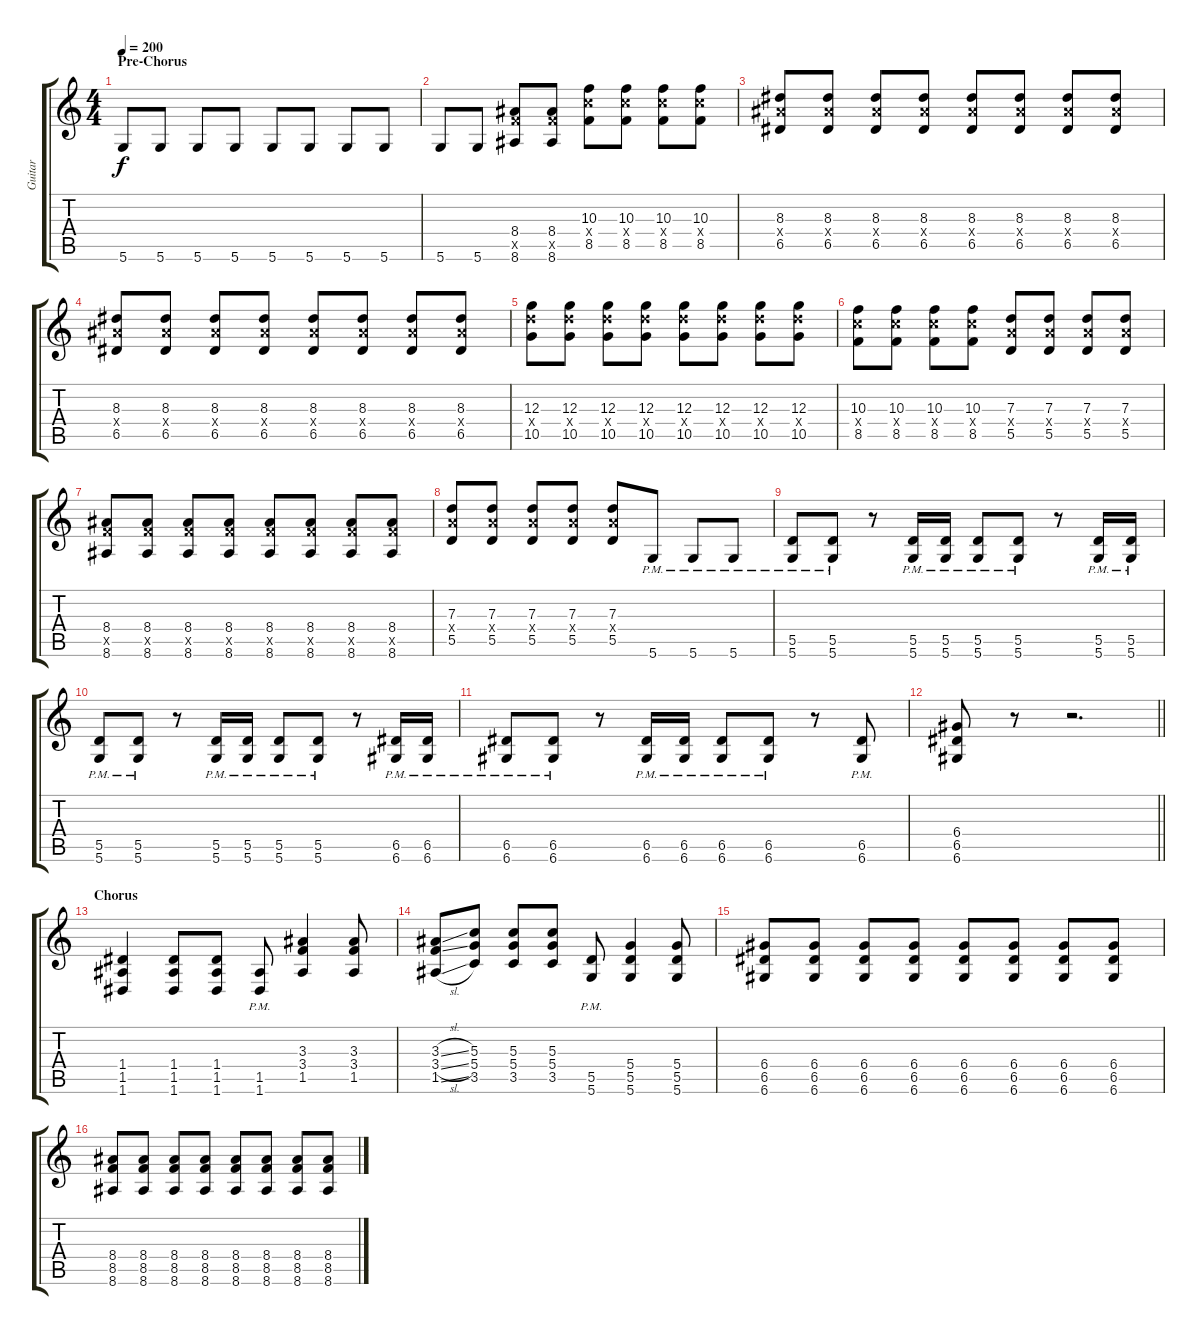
\track ("Guitar" "Guitar") {instrument distortionguitar}
\staff {score tabs}
\tuning (E4 B3 G3 D3 A2 D2) {hide}
\ts (4 4)
\section ("" "Pre-Chorus")
\tempo 200
\clef g2
\ks c
5.6.8{dy f} 5.6.8 5.6.8 5.6.8 5.6.8 5.6.8 5.6.8 5.6.8 |
5.6.8 5.6.8 (8.4 8.5{x} 8.6).8 (8.4 8.5{x} 8.6).8 (10.3 10.4{x} 8.5).8 (10.3 10.4{x} 8.5).8 (10.3 10.4{x} 8.5).8 (10.3 10.4{x} 8.5).8 |
(8.3 8.4{x} 6.5).8 (8.3 8.4{x} 6.5).8 (8.3 8.4{x} 6.5).8 (8.3 8.4{x} 6.5).8 (8.3 8.4{x} 6.5).8 (8.3 8.4{x} 6.5).8 (8.3 8.4{x} 6.5).8 (8.3 8.4{x} 6.5).8 |
(8.3 8.4{x} 6.5).8 (8.3 8.4{x} 6.5).8 (8.3 8.4{x} 6.5).8 (8.3 8.4{x} 6.5).8 (8.3 8.4{x} 6.5).8 (8.3 8.4{x} 6.5).8 (8.3 8.4{x} 6.5).8 (8.3 8.4{x} 6.5).8 |
(12.3 12.4{x} 10.5).8 (12.3 12.4{x} 10.5).8 (12.3 12.4{x} 10.5).8 (12.3 12.4{x} 10.5).8 (12.3 12.4{x} 10.5).8 (12.3 12.4{x} 10.5).8 (12.3 12.4{x} 10.5).8 (12.3 12.4{x} 10.5).8 |
(10.3 10.4{x} 8.5).8 (10.3 10.4{x} 8.5).8 (10.3 10.4{x} 8.5).8 (10.3 10.4{x} 8.5).8 (7.3 7.4{x} 5.5).8 (7.3 7.4{x} 5.5).8 (7.3 7.4{x} 5.5).8 (7.3 7.4{x} 5.5).8 |
(8.4 8.5{x} 8.6).8 (8.4 8.5{x} 8.6).8 (8.4 8.5{x} 8.6).8 (8.4 8.5{x} 8.6).8 (8.4 8.5{x} 8.6).8 (8.4 8.5{x} 8.6).8 (8.4 8.5{x} 8.6).8 (8.4 8.5{x} 8.6).8 |
(7.3 7.4{x} 5.5).8 (7.3 7.4{x} 5.5).8 (7.3 7.4{x} 5.5).8 (7.3 7.4{x} 5.5).8 (7.3 7.4{x} 5.5).8 5.6{pm}.8 5.6{pm}.8 5.6{pm}.8 |
(5.5{pm} 5.6{pm}).8 (5.5{pm} 5.6{pm}).8 r.8 (5.5{pm} 5.6{pm}).16 (5.5{pm} 5.6{pm}).16 (5.5{pm} 5.6{pm}).8 (5.5{pm} 5.6{pm}).8 r.8 (5.5{pm} 5.6{pm}).16 (5.5{pm} 5.6{pm}).16 |
(5.5{pm} 5.6{pm}).8 (5.5{pm} 5.6{pm}).8 r.8 (5.5{pm} 5.6{pm}).16 (5.5{pm} 5.6{pm}).16 (5.5{pm} 5.6{pm}).8 (5.5{pm} 5.6{pm}).8 r.8 (6.5{pm} 6.6{pm}).16 (6.5{pm} 6.6{pm}).16 |
(6.5{pm} 6.6{pm}).8 (6.5{pm} 6.6{pm}).8 r.8 (6.5{pm} 6.6{pm}).16 (6.5{pm} 6.6{pm}).16 (6.5{pm} 6.6{pm}).8 (6.5{pm} 6.6{pm}).8 r.8 (6.5{pm} 6.6{pm}).8 |
\barLineRight lightlight
(6.4 6.5 6.6).8 r.8 r.2{d} |
\section ("" "Chorus")
(1.4 1.5 1.6).4 (1.4 1.5 1.6).8 (1.4 1.5 1.6).8 (1.5{pm} 1.6).8 (3.3 3.4 1.5).4 (3.3 3.4 1.5).8 |
(3.3{sl} 3.4{sl} 1.5{sl}).8 (5.3 5.4 3.5).8 (5.3 5.4 3.5).8 (5.3 5.4 3.5).8 (5.5{pm} 5.6).8 (5.4 5.5 5.6).4 (5.4 5.5 5.6).8 |
(6.4 6.5 6.6).8 (6.4 6.5 6.6).8 (6.4 6.5 6.6).8 (6.4 6.5 6.6).8 (6.4 6.5 6.6).8 (6.4 6.5 6.6).8 (6.4 6.5 6.6).8 (6.4 6.5 6.6).8 |
(8.4 8.5 8.6).8 (8.4 8.5 8.6).8 (8.4 8.5 8.6).8 (8.4 8.5 8.6).8 (8.4 8.5 8.6).8 (8.4 8.5 8.6).8 (8.4 8.5 8.6).8 (8.4 8.5 8.6).8
